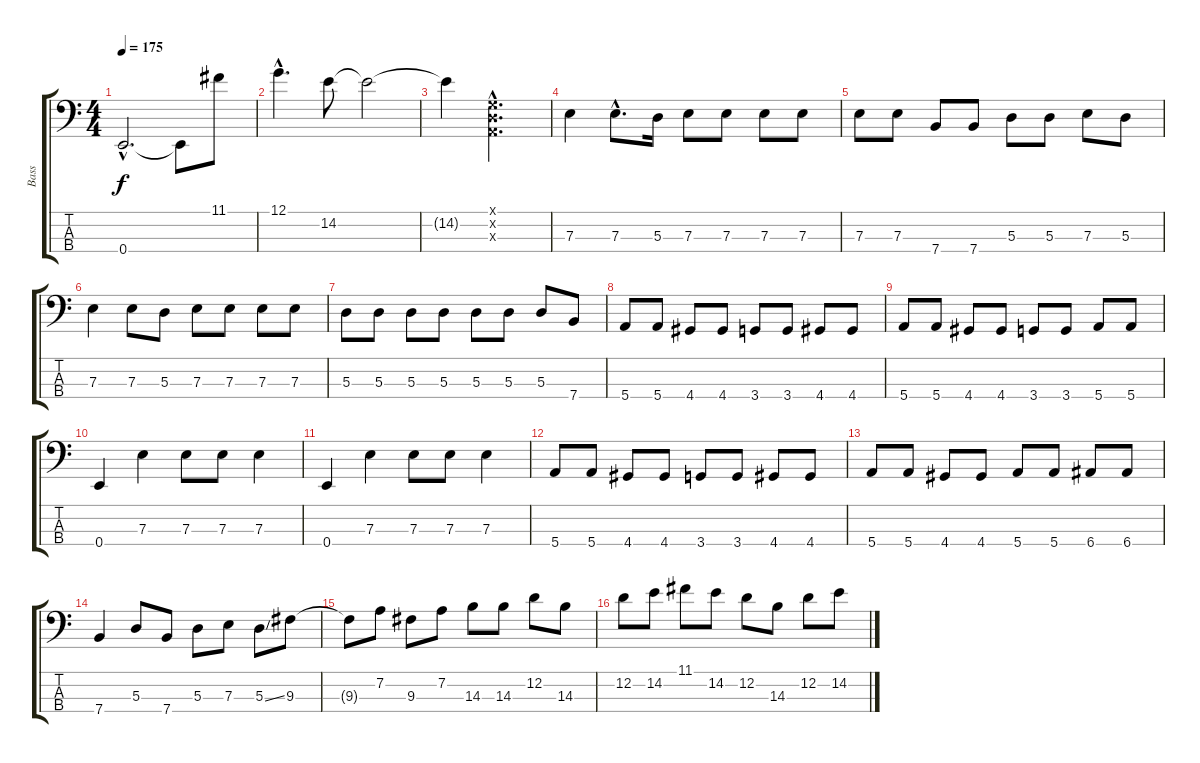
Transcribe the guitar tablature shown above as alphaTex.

\track ("Bass" "Bass") {instrument electricbasspick}
\staff {score tabs}
\tuning (G2 D2 A1 E1) {hide}
\ts (4 4)
\tempo 175
\clef f4
\ks c
0.4{hac t}.2{d dy f} 0.4{t}.8 11.1.8 |
12.1{hac}.4{d} 14.2.8 14.2{t}.2 |
14.2{t}.4 (0.1{hac x} 0.2{hac x} 0.3{hac x}).2{d} |
7.3.4 7.3{hac}.8{d} 5.3.16 7.3.8 7.3.8 7.3.8 7.3.8 |
7.3.8 7.3.8 7.4.8 7.4.8 5.3.8 5.3.8 7.3.8 5.3.8 |
7.3.4 7.3.8 5.3.8 7.3.8 7.3.8 7.3.8 7.3.8 |
5.3.8 5.3.8 5.3.8 5.3.8 5.3.8 5.3.8 5.3.8 7.4.8 |
5.4.8 5.4.8 4.4.8 4.4.8 3.4.8 3.4.8 4.4.8 4.4.8 |
5.4.8 5.4.8 4.4.8 4.4.8 3.4.8 3.4.8 5.4.8 5.4.8 |
0.4.4 7.3.4 7.3.8 7.3.8 7.3.4 |
0.4.4 7.3.4 7.3.8 7.3.8 7.3.4 |
5.4.8 5.4.8 4.4.8 4.4.8 3.4.8 3.4.8 4.4.8 4.4.8 |
5.4.8 5.4.8 4.4.8 4.4.8 5.4.8 5.4.8 6.4.8 6.4.8 |
7.4.4 5.3.8 7.4.8 5.3.8 7.3.8 5.3{ss}.8 9.3.8 |
9.3{t}.8 7.2.8 9.3.8 7.2.8 14.3.8 14.3.8 12.2.8 14.3.8 |
12.2.8 14.2.8 11.1.8 14.2.8 12.2.8 14.3.8 12.2.8 14.2.8
